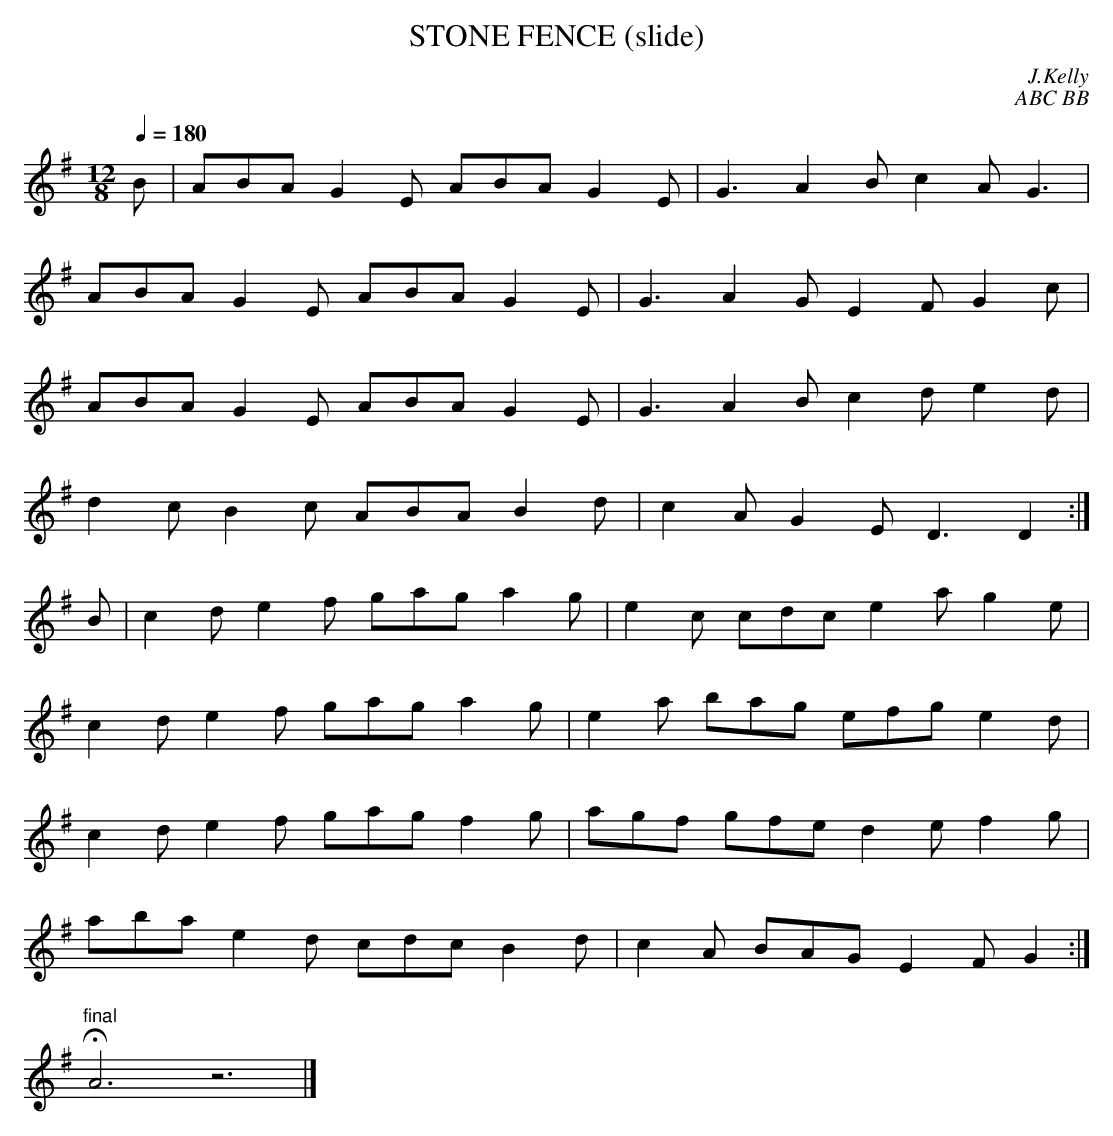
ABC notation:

X:1
T:STONE FENCE (slide)
C:J.Kelly
C:ABC BB
M:12/8
L:1/8
Q:1/4=180
K:G %Ador
B|ABA G2E ABA G2E|G3 A2B c2A G3|
ABA G2E ABA G2E|G3 A2G E2F G2c|
ABA G2E ABA G2E|G3 A2B c2d e2d|
d2c B2c ABA B2d|c2A G2E D3 D2:|
B|c2d e2f gag a2g|e2c cdc e2a g2e|
c2d e2f gag a2g|e2a bag efg e2d|
c2d e2f gag f2g|agf gfe d2e f2g|
aba e2d cdc B2d|c2A BAG E2F G2:|
"final"HA6z6|]
